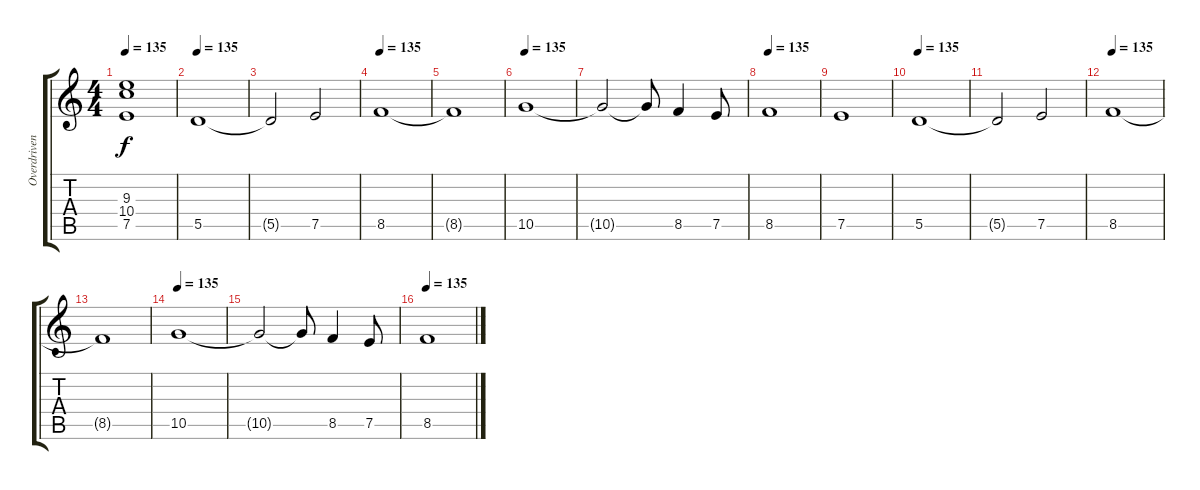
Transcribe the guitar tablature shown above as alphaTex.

\track ("Overdriven Guitar I" "Overdriven") {instrument overdrivenguitar}
\staff {score tabs}
\tuning (E4 B3 G3 D3 A2 E2) {hide}
\ts (4 4)
\tempo 135
\clef g2
\ks c
(9.3 10.4 7.5).1{dy f} |
\tempo 135
5.5.1{balance 12} |
5.5{t}.2 7.5.2 |
\tempo 135
8.5.1 |
8.5{t}.1 |
\tempo 135
10.5.1 |
10.5{t}.2 10.5{t}.8 8.5.4 7.5.8 |
\tempo 135
8.5.1 |
7.5.1 |
\tempo 135
5.5.1 |
5.5{t}.2 7.5.2 |
\tempo 135
8.5.1 |
8.5{t}.1 |
\tempo 135
10.5.1 |
10.5{t}.2 10.5{t}.8 8.5.4 7.5.8 |
\tempo 135
8.5.1
